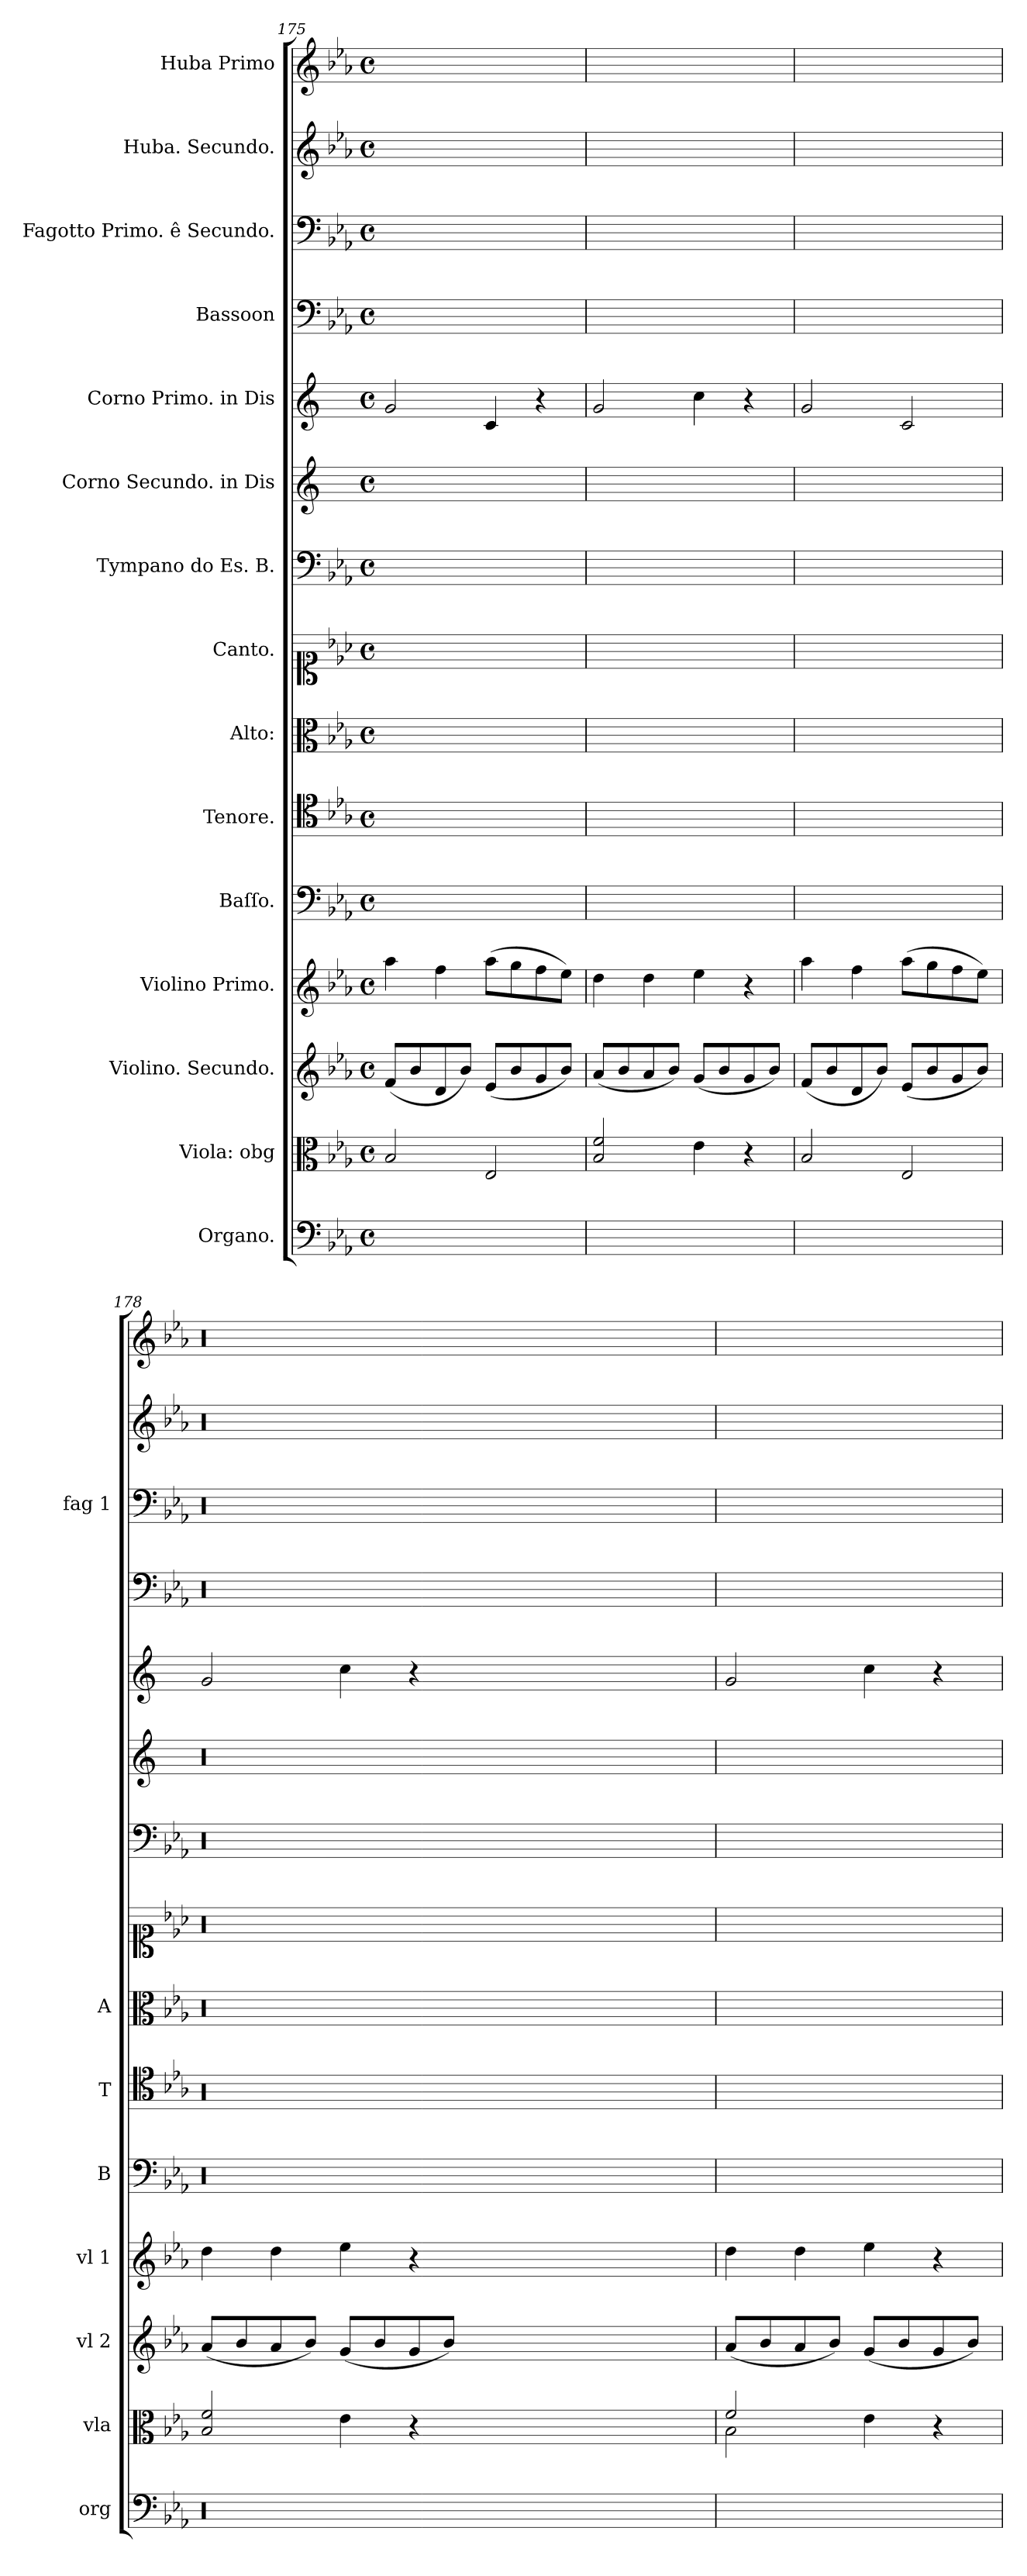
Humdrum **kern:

**kern	**kern	**kern	**kern	**kern	**kern	**kern	**kern	**kern	**kern	**kern	**kern	**kern	**kern	**kern
*part15	*part14	*part13	*part12	*part11	*part10	*part9	*part8	*part7	*part6	*part5	*part4	*part3	*part2	*part1
*staff15	*staff14	*staff13	*staff12	*staff11	*staff10	*staff9	*staff8	*staff7	*staff6	*staff5	*staff4	*staff3	*staff2	*staff1
*I"Organo.	*I"Viola: obg	*I"Violino. Secundo.	*I"Violino Primo.	*I"Baſſo.	*I"Tenore.	*I"Alto:	*I"Canto.	*I"Tympano do Es. B.	*I"Corno Secundo. in Dis	*I"Corno Primo. in Dis	*I"Bassoon	*I"Fagotto Primo. ê Secundo.	*I"Huba. Secundo.	*I"Huba Primo
*I'org	*I'vla	*I'vl 2	*I'vl 1	*I'B	*I'T	*I'A	*	*	*	*	*	*I'fag 1	*	*
*clefF4	*clefC3	*clefG2	*clefG2	*clefF4	*clefC4	*clefC3	*clefC1	*clefF4	*clefG2	*clefG2	*clefF4	*clefF4	*clefG2	*clefG2
*	*	*	*	*	*	*	*	*	*ITrd5c9	*ITrd5c9	*	*	*	*
*k[b-e-a-]	*k[b-e-a-]	*k[b-e-a-]	*k[b-e-a-]	*k[b-e-a-]	*k[b-e-a-]	*k[b-e-a-]	*k[b-e-a-]	*k[b-e-a-]	*k[b-e-a-]	*k[b-e-a-]	*k[b-e-a-]	*k[b-e-a-]	*k[b-e-a-]	*k[b-e-a-]
*E-:	*E-:	*E-:	*E-:	*E-:	*	*E-:	*E-:	*	*E-:	*E-:	*	*	*E-:	*E-:
*M4/4	*M4/4	*M4/4	*M4/4	*M4/4	*M4/4	*M4/4	*M4/4	*M4/4	*M4/4	*M4/4	*M4/4	*M4/4	*M4/4	*M4/4
*met(c)	*met(c)	*met(c)	*met(c)	*met(c)	*met(c)	*met(c)	*met(c)	*met(c)	*met(c)	*met(c)	*met(c)	*met(c)	*met(c)	*met(c)
=175	=175	=175	=175	=175	=175	=175	=175	=175	=175	=175	=175	=175	=175	=175
1ryy	2B-/	(8f/L	4aa-\	1ryy	1ryy	1ryy	1ryy	1ryy	1ryy	2B-/	1ryy	1ryy	1ryy	1ryy
.	.	8b-/	.	.	.	.	.	.	.	.	.	.	.	.
.	.	8d/	4ff\	.	.	.	.	.	.	.	.	.	.	.
.	.	8b-/J)	.	.	.	.	.	.	.	.	.	.	.	.
.	2E-/	(8e-/L	(8aa-\L	.	.	.	.	.	.	4E-/	.	.	.	.
.	.	8b-/	8gg\	.	.	.	.	.	.	.	.	.	.	.
.	.	8g/	8ff\	.	.	.	.	.	.	4r	.	.	.	.
.	.	8b-/J)	8ee-\J)	.	.	.	.	.	.	.	.	.	.	.
=176	=176	=176	=176	=176	=176	=176	=176	=176	=176	=176	=176	=176	=176	=176
1ryy	2B-/ 2f/	(8a-/L	4dd\	1ryy	1ryy	1ryy	1ryy	1ryy	1ryy	2B-/	1ryy	1ryy	1ryy	1ryy
.	.	8b-/	.	.	.	.	.	.	.	.	.	.	.	.
.	.	8a-/	4dd\	.	.	.	.	.	.	.	.	.	.	.
.	.	8b-/J)	.	.	.	.	.	.	.	.	.	.	.	.
.	4e-\	(8g/L	4ee-\	.	.	.	.	.	.	4e-\	.	.	.	.
.	.	8b-/	.	.	.	.	.	.	.	.	.	.	.	.
.	4r	8g/	4r	.	.	.	.	.	.	4r	.	.	.	.
.	.	8b-/J)	.	.	.	.	.	.	.	.	.	.	.	.
=177	=177	=177	=177	=177	=177	=177	=177	=177	=177	=177	=177	=177	=177	=177
1ryy	2B-/	(8f/L	4aa-\	1ryy	1ryy	1ryy	1ryy	1ryy	1ryy	2B-/	1ryy	1ryy	1ryy	1ryy
.	.	8b-/	.	.	.	.	.	.	.	.	.	.	.	.
.	.	8d/	4ff\	.	.	.	.	.	.	.	.	.	.	.
.	.	8b-/J)	.	.	.	.	.	.	.	.	.	.	.	.
.	2E-/	(8e-/L	(8aa-\L	.	.	.	.	.	.	2E-/	.	.	.	.
.	.	8b-/	8gg\	.	.	.	.	.	.	.	.	.	.	.
.	.	8g/	8ff\	.	.	.	.	.	.	.	.	.	.	.
.	.	8b-/J)	8ee-\J)	.	.	.	.	.	.	.	.	.	.	.
=178	=178	=178	=178	=178	=178	=178	=178	=178	=178	=178	=178	=178	=178	=178
00r	2B-/ 2f/	(8a-/L	4dd\	00r	00r	00r	00r	00r	00r	2B-/	00r	00r	00r	00r
.	.	8b-/	.	.	.	.	.	.	.	.	.	.	.	.
.	.	8a-/	4dd\	.	.	.	.	.	.	.	.	.	.	.
.	.	8b-/J)	.	.	.	.	.	.	.	.	.	.	.	.
.	4e-\	(8g/L	4ee-\	.	.	.	.	.	.	4e-\	.	.	.	.
.	.	8b-/	.	.	.	.	.	.	.	.	.	.	.	.
.	4r	8g/	4r	.	.	.	.	.	.	4r	.	.	.	.
.	.	8b-/J)	.	.	.	.	.	.	.	.	.	.	.	.
.	0.ryy	0.ryy	0.ryy	.	.	.	.	.	.	0.ryy	.	.	.	.
=179	=179	=179	=179	=179	=179	=179	=179	=179	=179	=179	=179	=179	=179	=179
*	*^	*	*	*	*	*	*	*	*	*	*	*	*	*
1ryy	2f/	2B-\	(8a-/L	4dd\	1ryy	1ryy	1ryy	1ryy	1ryy	1ryy	2B-/	1ryy	1ryy	1ryy	1ryy
.	.	.	8b-/	.	.	.	.	.	.	.	.	.	.	.	.
.	.	.	8a-/	4dd\	.	.	.	.	.	.	.	.	.	.	.
.	.	.	8b-/J)	.	.	.	.	.	.	.	.	.	.	.	.
.	4e-\	2ryy	(8g/L	4ee-\	.	.	.	.	.	.	4e-\	.	.	.	.
.	.	.	8b-/	.	.	.	.	.	.	.	.	.	.	.	.
.	4r	.	8g/	4r	.	.	.	.	.	.	4r	.	.	.	.
.	.	.	8b-/J)	.	.	.	.	.	.	.	.	.	.	.	.
*	*v	*v	*	*	*	*	*	*	*	*	*	*	*	*	*
=	=	=	=	=	=	=	=	=	=	=	=	=	=	=
*-	*-	*-	*-	*-	*-	*-	*-	*-	*-	*-	*-	*-	*-	*-
